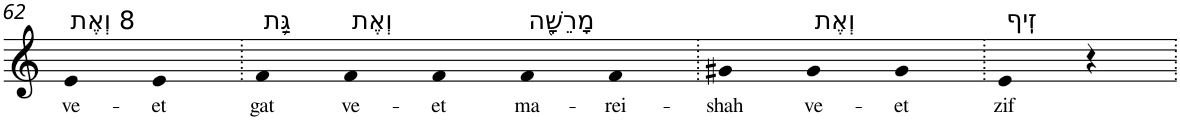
**kern	**text
*part1	*part1
*staff1	*staff1
*I"Piano	*
*I'Pno	*
!!LO:PB:g=z
*clefG2	*
*k[]	*
=62	=62
!LO:TX:a:t=8 וְאֶת	!
!	!LO:LY:b
4e	ve-
!	!LO:LY:b
4e	-et
=63.	=63.
!LO:TX:a:t=גַּ֥ת	!
!	!LO:LY:b
4f	gat
!LO:TX:a:t=וְאֶת	!
!	!LO:LY:b
4f	ve-
!	!LO:LY:b
4f	-et
!LO:TX:a:t=מָרֵשָׁ֖ה	!
!	!LO:LY:b
4f	ma-
!	!LO:LY:b
4f	-rei-
=64.	=64.
!	!LO:LY:b
4g#X	-shah
!LO:TX:a:t=וְאֶת	!
!	!LO:LY:b
4g#	ve-
!	!LO:LY:b
4g#	-et
=65.	=65.
!LO:TX:a:t=זִֽיף	!
!	!LO:LY:b
4e	zif
4r	.
=.	=.
*-	*-
